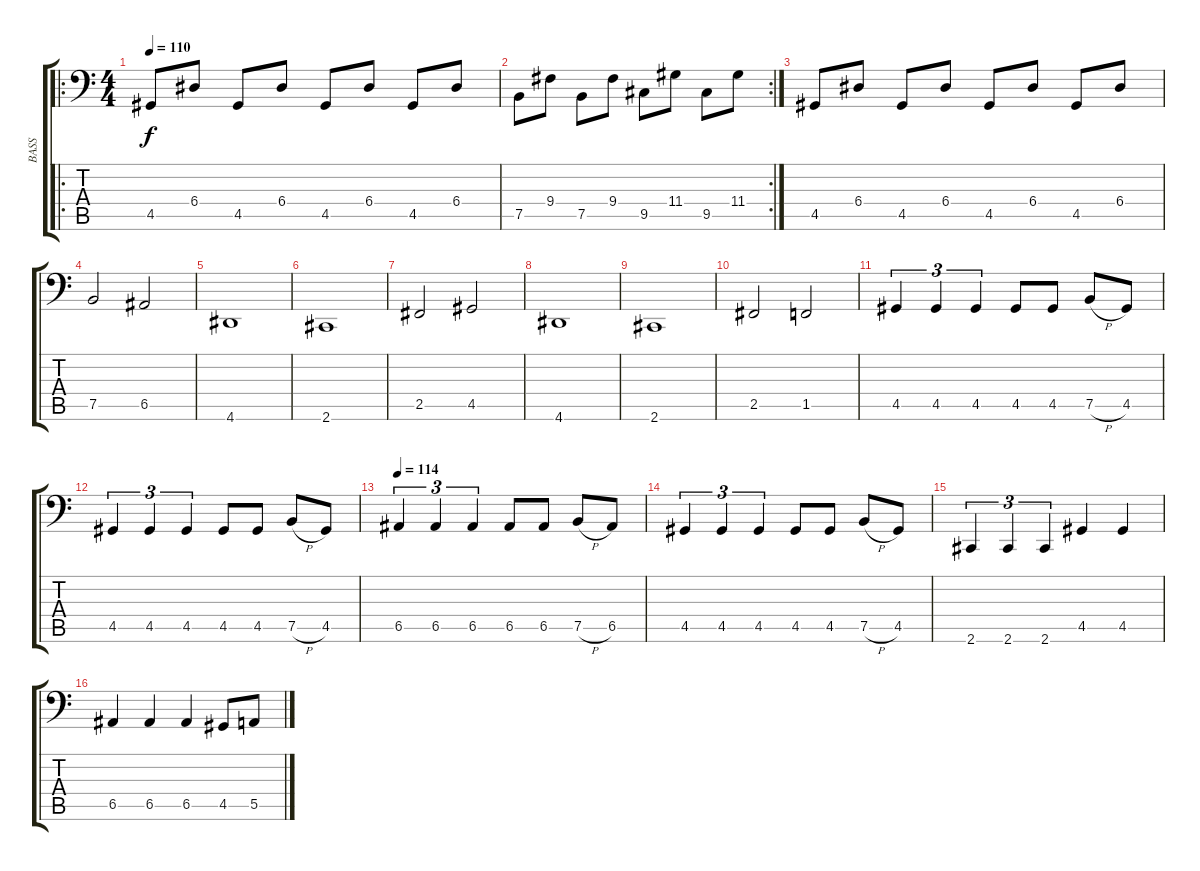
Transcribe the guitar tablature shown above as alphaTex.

\track ("BASS" "BASS") {instrument electricbassfinger}
\staff {score tabs}
\tuning (C3 G2 D2 A1 E1 B0) {hide}
\ro
\ts (4 4)
\tempo 110
\clef f4
\ks c
4.5.8{dy f} 6.4.8 4.5.8 6.4.8 4.5.8 6.4.8 4.5.8 6.4.8 |
\rc 2
7.5.8 9.4.8 7.5.8 9.4.8 9.5.8 11.4.8 9.5.8 11.4.8 |
4.5.8 6.4.8 4.5.8 6.4.8 4.5.8 6.4.8 4.5.8 6.4.8 |
7.5.2 6.5.2 |
4.6.1 |
2.6.1 |
2.5.2 4.5.2 |
4.6.1 |
2.6.1 |
2.5.2 1.5.2 |
4.5.4{tu (3 2)} 4.5.4{tu (3 2)} 4.5.4{tu (3 2)} 4.5.8 4.5.8 7.5{h}.8 4.5.8 |
4.5.4{tu (3 2)} 4.5.4{tu (3 2)} 4.5.4{tu (3 2)} 4.5.8 4.5.8 7.5{h}.8 4.5.8 |
\tempo 116
\tempo 114
6.5.4{tu (3 2)} 6.5.4{tu (3 2)} 6.5.4{tu (3 2)} 6.5.8 6.5.8 7.5{h}.8 6.5.8 |
4.5.4{tu (3 2)} 4.5.4{tu (3 2)} 4.5.4{tu (3 2)} 4.5.8 4.5.8 7.5{h}.8 4.5.8 |
2.6.4{tu (3 2)} 2.6.4{tu (3 2)} 2.6.4{tu (3 2)} 4.5.4 4.5.4 |
6.5.4 6.5.4 6.5.4 4.5.8 5.5.8
